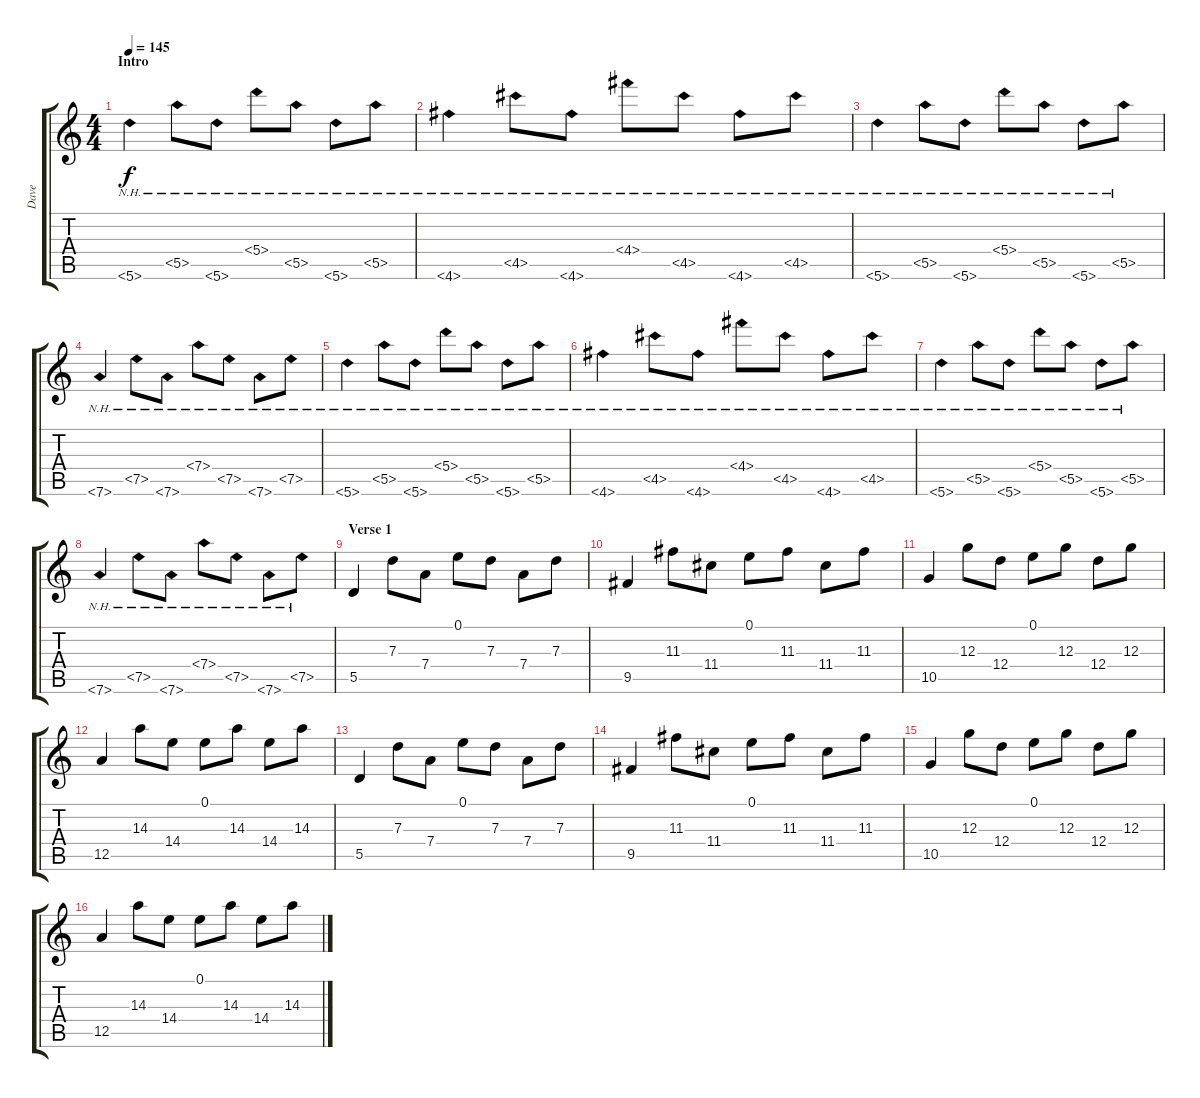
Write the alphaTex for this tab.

\track ("Dave" "Dave") {instrument overdrivenguitar}
\staff {score tabs}
\tuning (E4 B3 G3 D3 A2 D2) {hide}
\ts (4 4)
\section ("" "Intro")
\tempo 145
\clef g2
\ks c
5.6{nh}.4{dy f instrument electricguitarmuted} 5.5{nh}.8 5.6{nh}.8 5.4{nh}.8 5.5{nh}.8 5.6{nh}.8 5.5{nh}.8 |
4.6{nh}.4 4.5{nh}.8 4.6{nh}.8 4.4{nh}.8 4.5{nh}.8 4.6{nh}.8 4.5{nh}.8 |
5.6{nh}.4 5.5{nh}.8 5.6{nh}.8 5.4{nh}.8 5.5{nh}.8 5.6{nh}.8 5.5{nh}.8 |
7.6{nh}.4 7.5{nh}.8 7.6{nh}.8 7.4{nh}.8 7.5{nh}.8 7.6{nh}.8 7.5{nh}.8 |
5.6{nh}.4 5.5{nh}.8 5.6{nh}.8 5.4{nh}.8 5.5{nh}.8 5.6{nh}.8 5.5{nh}.8 |
4.6{nh}.4 4.5{nh}.8 4.6{nh}.8 4.4{nh}.8 4.5{nh}.8 4.6{nh}.8 4.5{nh}.8 |
5.6{nh}.4 5.5{nh}.8 5.6{nh}.8 5.4{nh}.8 5.5{nh}.8 5.6{nh}.8 5.5{nh}.8 |
7.6{nh}.4 7.5{nh}.8 7.6{nh}.8 7.4{nh}.8 7.5{nh}.8 7.6{nh}.8 7.5{nh}.8 |
\section ("" "Verse 1")
5.5.4{instrument acousticguitarsteel} 7.3.8 7.4.8 0.1.8 7.3.8 7.4.8 7.3.8 |
9.5.4 11.3.8 11.4.8 0.1.8 11.3.8 11.4.8 11.3.8 |
10.5.4 12.3.8 12.4.8 0.1.8 12.3.8 12.4.8 12.3.8 |
12.5.4 14.3.8 14.4.8 0.1.8 14.3.8 14.4.8 14.3.8 |
5.5.4{instrument acousticguitarsteel} 7.3.8 7.4.8 0.1.8 7.3.8 7.4.8 7.3.8 |
9.5.4 11.3.8 11.4.8 0.1.8 11.3.8 11.4.8 11.3.8 |
10.5.4 12.3.8 12.4.8 0.1.8 12.3.8 12.4.8 12.3.8 |
12.5.4 14.3.8 14.4.8 0.1.8 14.3.8 14.4.8 14.3.8
